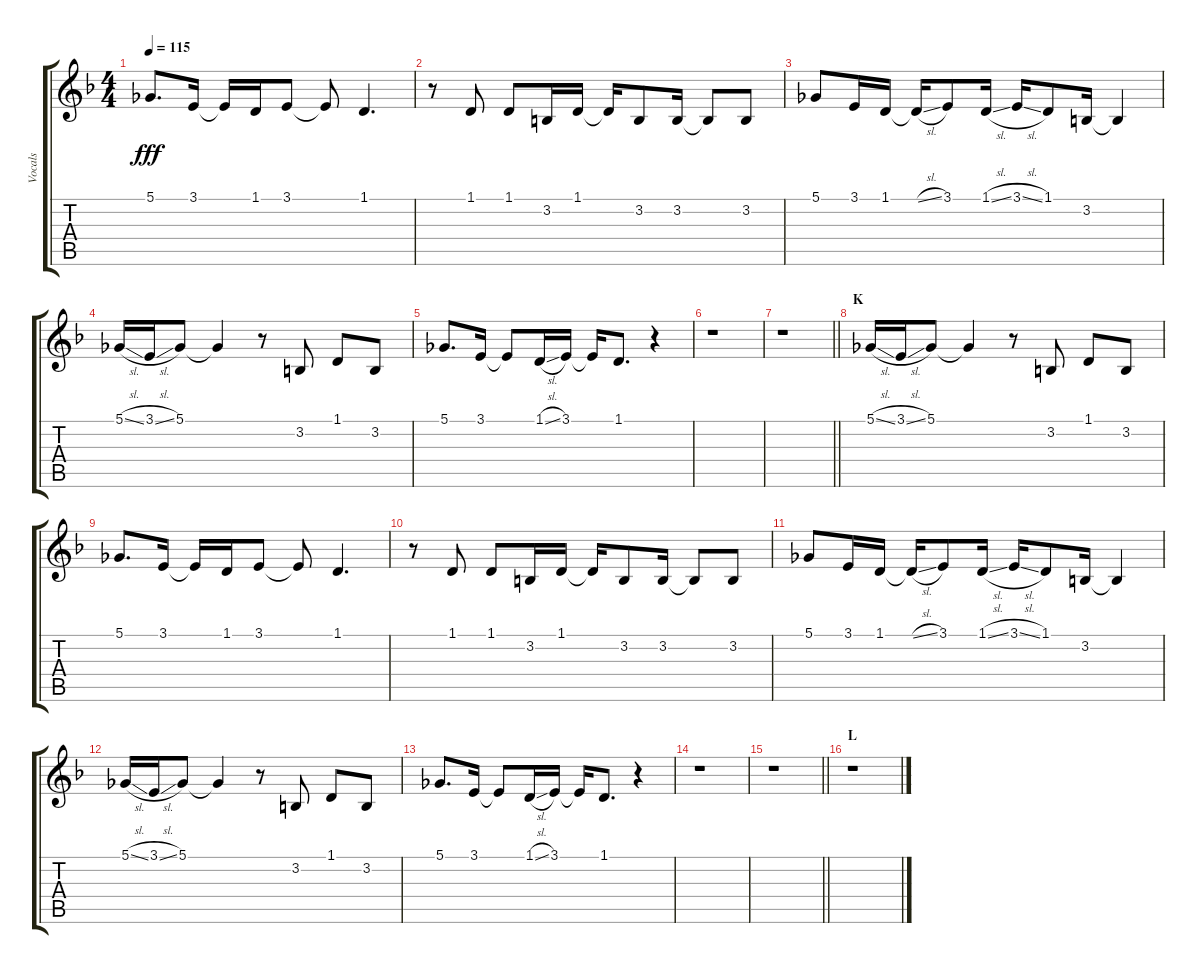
\track ("Vocals" "Vocals") {instrument voiceoohs}
\staff {score tabs}
\tuning (Db4 Ab3 E3 B2 Gb2 B1) {hide}
\ts (4 4)
\tempo 115
\clef g2
\ks f
5.1.8{d dy fff} 3.1.16 3.1{t}.16 1.1.16 3.1.8 3.1{t}.8 1.1.4{d} |
r.8 1.1.8 1.1.8 3.2.16 1.1.16 1.1{t}.16 3.2.8 3.2.16 3.2{t}.8 3.2.8 |
5.1.8 3.1.16 1.1.16 1.1{sl t}.16 3.1.8 1.1{sl}.16 3.1{sl}.16 1.1.8 3.2.16 3.2{t}.4 |
5.1{sl}.16 3.1{sl}.16 5.1.8 5.1{t}.4 r.8 3.2.8 1.1.8 3.2.8 |
5.1.8{d} 3.1.16 3.1{t}.8 1.1{sl}.16 3.1.16 3.1{t}.16 1.1.8{d} r.4 |
r.1 |
\barLineRight lightlight
r.1 |
\section ("" "K")
5.1{sl}.16 3.1{sl}.16 5.1.8 5.1{t}.4 r.8 3.2.8 1.1.8 3.2.8 |
5.1.8{d} 3.1.16 3.1{t}.16 1.1.16 3.1.8 3.1{t}.8 1.1.4{d} |
r.8 1.1.8 1.1.8 3.2.16 1.1.16 1.1{t}.16 3.2.8 3.2.16 3.2{t}.8 3.2.8 |
5.1.8 3.1.16 1.1.16 1.1{sl t}.16 3.1.8 1.1{sl}.16 3.1{sl}.16 1.1.8 3.2.16 3.2{t}.4 |
5.1{sl}.16 3.1{sl}.16 5.1.8 5.1{t}.4 r.8 3.2.8 1.1.8 3.2.8 |
5.1.8{d} 3.1.16 3.1{t}.8 1.1{sl}.16 3.1.16 3.1{t}.16 1.1.8{d} r.4 |
r.1 |
\barLineRight lightlight
r.1 |
\section ("" "L")
r.1
